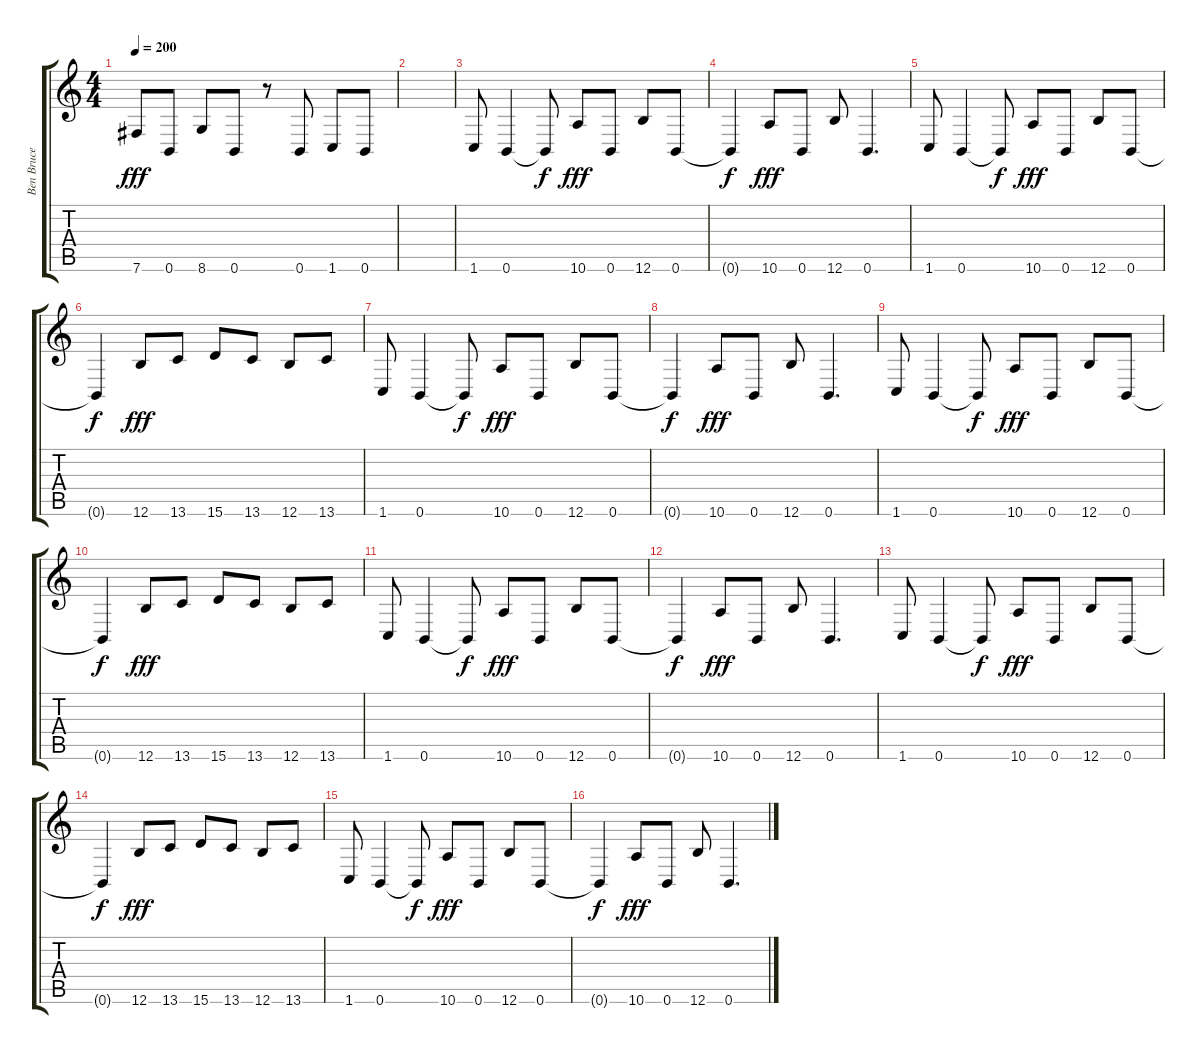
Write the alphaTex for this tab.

\track ("Ben Bruce" "Ben Bruce") {instrument distortionguitar}
\staff {score tabs}
\tuning (Db4 Ab3 E3 B2 Gb2 B1) {hide}
\ts (4 4)
\tempo 200
\clef g2
\ks c
7.6.8{dy fff} 0.6.8 8.6.8 0.6.8 r.8 0.6.8 1.6.8 0.6.8 |
|
1.6.8 0.6.4 0.6{t}.8{dy f} 10.6.8{dy fff} 0.6.8 12.6.8 0.6.8 |
0.6{t}.4{dy f} 10.6.8{dy fff} 0.6.8 12.6.8 0.6.4{d} |
1.6.8 0.6.4 0.6{t}.8{dy f} 10.6.8{dy fff} 0.6.8 12.6.8 0.6.8 |
0.6{t}.4{dy f} 12.6.8{dy fff} 13.6.8 15.6.8 13.6.8 12.6.8 13.6.8 |
1.6.8 0.6.4 0.6{t}.8{dy f} 10.6.8{dy fff} 0.6.8 12.6.8 0.6.8 |
0.6{t}.4{dy f} 10.6.8{dy fff} 0.6.8 12.6.8 0.6.4{d} |
1.6.8 0.6.4 0.6{t}.8{dy f} 10.6.8{dy fff} 0.6.8 12.6.8 0.6.8 |
0.6{t}.4{dy f} 12.6.8{dy fff} 13.6.8 15.6.8 13.6.8 12.6.8 13.6.8 |
1.6.8 0.6.4 0.6{t}.8{dy f} 10.6.8{dy fff} 0.6.8 12.6.8 0.6.8 |
0.6{t}.4{dy f} 10.6.8{dy fff} 0.6.8 12.6.8 0.6.4{d} |
1.6.8 0.6.4 0.6{t}.8{dy f} 10.6.8{dy fff} 0.6.8 12.6.8 0.6.8 |
0.6{t}.4{dy f} 12.6.8{dy fff} 13.6.8 15.6.8 13.6.8 12.6.8 13.6.8 |
1.6.8 0.6.4 0.6{t}.8{dy f} 10.6.8{dy fff} 0.6.8 12.6.8 0.6.8 |
0.6{t}.4{dy f} 10.6.8{dy fff} 0.6.8 12.6.8 0.6.4{d}
